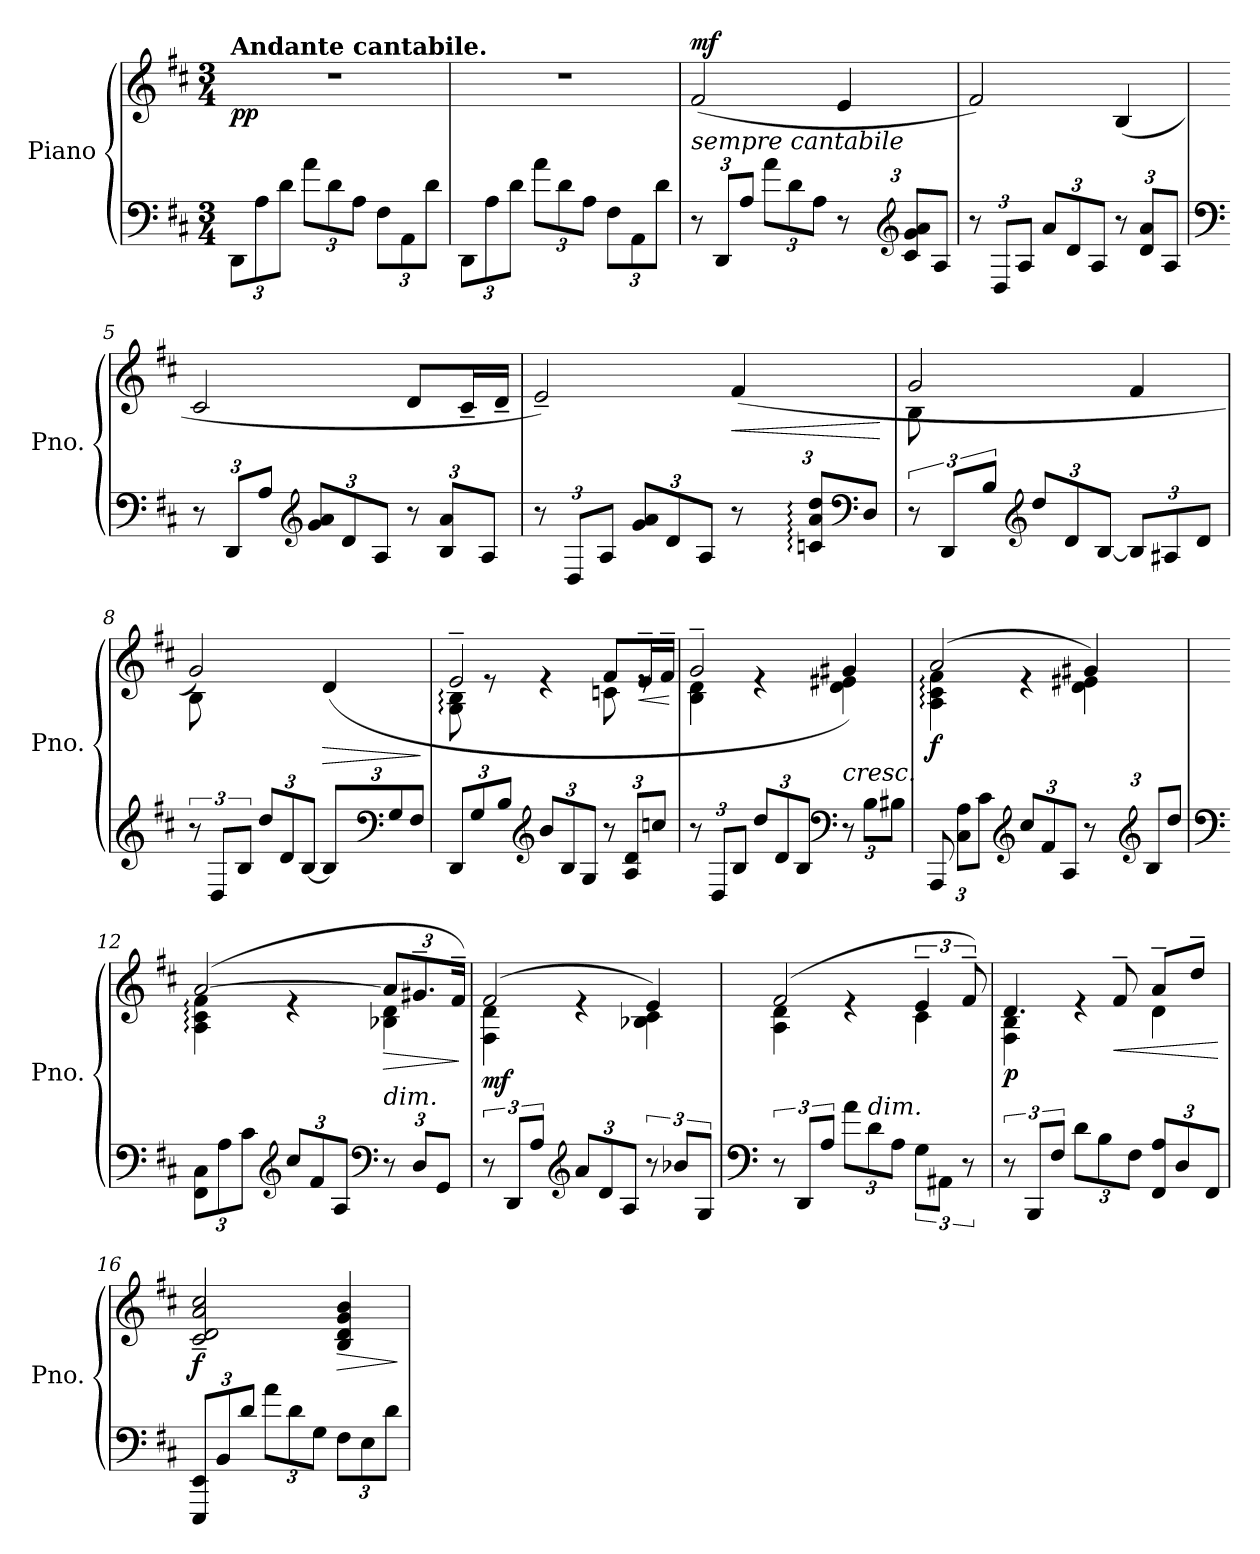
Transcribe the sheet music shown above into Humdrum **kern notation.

**kern	**kern	**dynam
*part1	*part1	*part1
*staff2	*staff1	*staff1/2
*I"Piano	*	*
*I'Pno.	*	*
*clefF4	*clefG2	*
*k[f#c#]	*k[f#c#]	*
*M3/4	*M3/4	*
*MM50	*MM50	*
*Xbrackettup	*	*
=1	=1	=1
!	!LO:TX:a:B:t=Andante cantabile.	!
!	!	!LO:DY:b
12DD\L	2.r	pp
12A\	.	.
12d\J	.	.
12a\L	.	.
12d\	.	.
12A\J	.	.
12F#\L	.	.
12AA\	.	.
12d\J	.	.
=2	=2	=2
12DD\L	2.r	.
12A\	.	.
12d\J	.	.
12a\L	.	.
12d\	.	.
12A\J	.	.
12F#\L	.	.
12AA\	.	.
12d\J	.	.
=3	=3	=3
!	!LO:TX:b:i:t=sempre cantabile	!
!	!	!LO:DY:a
12r	(>2f#/	mf
12DD/L	.	.
12A/J	.	.
12a\L	.	.
12d\	.	.
12A\J	.	.
12r	4e/	.
*clefG2	*	*
12c#/ 12g/ 12a/L	.	.
12A/J	.	.
!!LO:LB:g=z
=4	=4	=4
12r	2f#/)	.
12D/L	.	.
12A/J	.	.
12a/L	.	.
12d/	.	.
12A/J	.	.
12r	(4B/	.
12d/ 12a/L	.	.
12A/J	.	.
=5	=5	=5
*clefF4	*	*
12r	2c#/	.
12DD/L	.	.
12A/J	.	.
*clefG2	*	*
12g/ 12a/L	.	.
12d/	.	.
12A/J	.	.
12r	8d/L	.
12B/ 12a/L	.	.
.	16c#~/L	.
12A/J	.	.
.	16d~/JJ	.
=6	=6	=6
12r	2e~/)	.
12D/L	.	.
12A/J	.	.
12g/ 12a/L	.	.
12d/	.	.
12A/J	.	.
!	!	!LO:HP:b
12r	(4f#/	<
12cn/: 12a/: 12dd/:L	.	.
*clefF4	*	*
12D/J	.	.
.	.	[
=7	=7	=7
*brackettup	*	*
*	*^	*
12r	2g/	8B\	.
12DD/L	.	.	.
.	.	8ryy	.
12B/J	.	.	.
*clefG2	*	*	*
*Xbrackettup	*	*	*
12dd/L	.	2ryy	.
12d/	.	.	.
[12B/J	.	.	.
12B/L]	4f#/	.	.
12A#X/	.	.	.
12d/J	.	.	.
!!LO:LB:g=z	!!
=8	=8	=8	=8
*brackettup	*	*	*
12r	2g/)	8B\	.
12D/L	.	.	.
.	.	8ryy	.
12B/J	.	.	.
*Xbrackettup	*	*	*
12dd/L	.	2ryy	.
12d/	.	.	.
[12B/J	.	.	.
!	!	!	!LO:HP:b
12B/L]	(4d/	.	>
*clefF4	*	*	*
12G/	.	.	.
12F#/J	.	.	.
*	*v	*v	*
.	.	]
=9	=9	=9
*	*^	*
12DD/L	2e~/	8G\: 8B\:	.
12G/	.	.	.
.	.	8re	.
12B/J	.	.	.
*clefG2	*	*	*
12b/L	.	4re	.
12B/	.	.	.
12G/J	.	.	.
12r	8f#/L	8cn\	.
12A/ 12d/L	.	.	.
!	!	!	!LO:HP:b
.	16e~/L	8re	<
12ccn/J	.	.	.
.	16f#~/JJ	.	.
*	*v	*v	*
.	.	[
=10	=10	=10
*	*^	*
12r	2g~/	4B\ 4d\	.
12D/L	.	.	.
12B/J	.	.	.
12dd/L	.	4re	.
12d/	.	.	.
12B/J	.	.	.
*clefF4	*	*	*
!LO:TX:a:i:t=cresc.	!	!	!
12r	4g#X/)	4d\ 4e#X\	.
12B\L	.	.	.
12B#X\J	.	.	.
=11	=11	=11	=11
!	!	!	!LO:DY:b
12AAA/	(2a/	4A\: 4c#\: 4f#\:	f
12C#\ 12A\L	.	.	.
12c#\J	.	.	.
*clefG2	*	*	*
12cc#/L	.	4re	.
12f#/	.	.	.
12A/J	.	.	.
12r	4g#X/)	4d\ 4e#X\	.
*clefG2	*	*	*
12B/L	.	.	.
12dd/J	.	.	.
!!LO:LB:g=z	!!
=12	=12	=12	=12
*clefF4	*	*	*
12FF#\ 12C#\L	([2a/	4A\: 4c#\: 4f#\:	.
12A\	.	.	.
12c#\J	.	.	.
*clefG2	*	*	*
12cc#/L	.	4re	.
12f#/	.	.	.
12A/J	.	.	.
*clefF4	*	*	*
*	*Xbrackettup	*	*
!LO:TX:a:i:t=dim.	!	!	!
!	!	!	!LO:HP:b
12r	12a/L]	4B-X\ 4d\	>
12D/L	12.g#X~/	.	.
12GG/J	.	.	.
.	24f#~/Jk)	.	.
*	*v	*v	*
.	.	]
=13	=13	=13
*brackettup	*	*
*	*^	*
!	!	!	!LO:DY:b
12r	(2f#/	4F#\ 4d\	mf
12DD/L	.	.	.
12A/J	.	.	.
*clefG2	*	*	*
*Xbrackettup	*	*	*
12a/L	.	4re	.
12d/	.	.	.
12A/J	.	.	.
*brackettup	*	*	*
12r	4e/)	4B-X\ 4c#\	.
12b-X/L	.	.	.
12G/J	.	.	.
=14	=14	=14	=14
*clefF4	*	*	*
12r	(2f#/	4A\ 4d\	.
12DD/L	.	.	.
12A/J	.	.	.
*Xbrackettup	*	*	*
12a\L	.	4re	.
!LO:TX:a:i:t=dim.	!	!	!
12d\	.	.	.
12A\J	.	.	.
*brackettup	*brackettup	*	*
12G\L	6e~/	4c#\	.
12AA#X\J	.	.	.
12r	12f#~/)	.	.
=15	=15	=15	=15
!	!	!	!LO:DY:b
12r	4.d/	4F#\ 4B\	p
12BBB/L	.	.	.
12F#/J	.	.	.
*Xbrackettup	*	*	*
12d\L	.	4re	.
12B\	.	.	.
!	!	!	!LO:HP:b
.	8f#~/	.	<
12F#\J	.	.	.
12FF#/ 12A/L	8a~/L	4d\	.
12D/	.	.	.
.	8dd~/J	.	.
12FF#/J	.	.	.
*	*v	*v	*
.	.	[
!!LO:LB:g=z
=16	=16	=16
!	!	!LO:DY:b
12EEE/ 12EE/L	2c#/~ 2d/~ 2a/~ 2cc#/~	f
12BB/	.	.
12d/J	.	.
12a\L	.	.
12d\	.	.
12G\J	.	.
!	!	!LO:HP:b
12F#\L	4B/ 4d/ 4g/ 4b/	>
12E\	.	.
12d\J	.	.
.	.	]
=	=	=
*-	*-	*-
